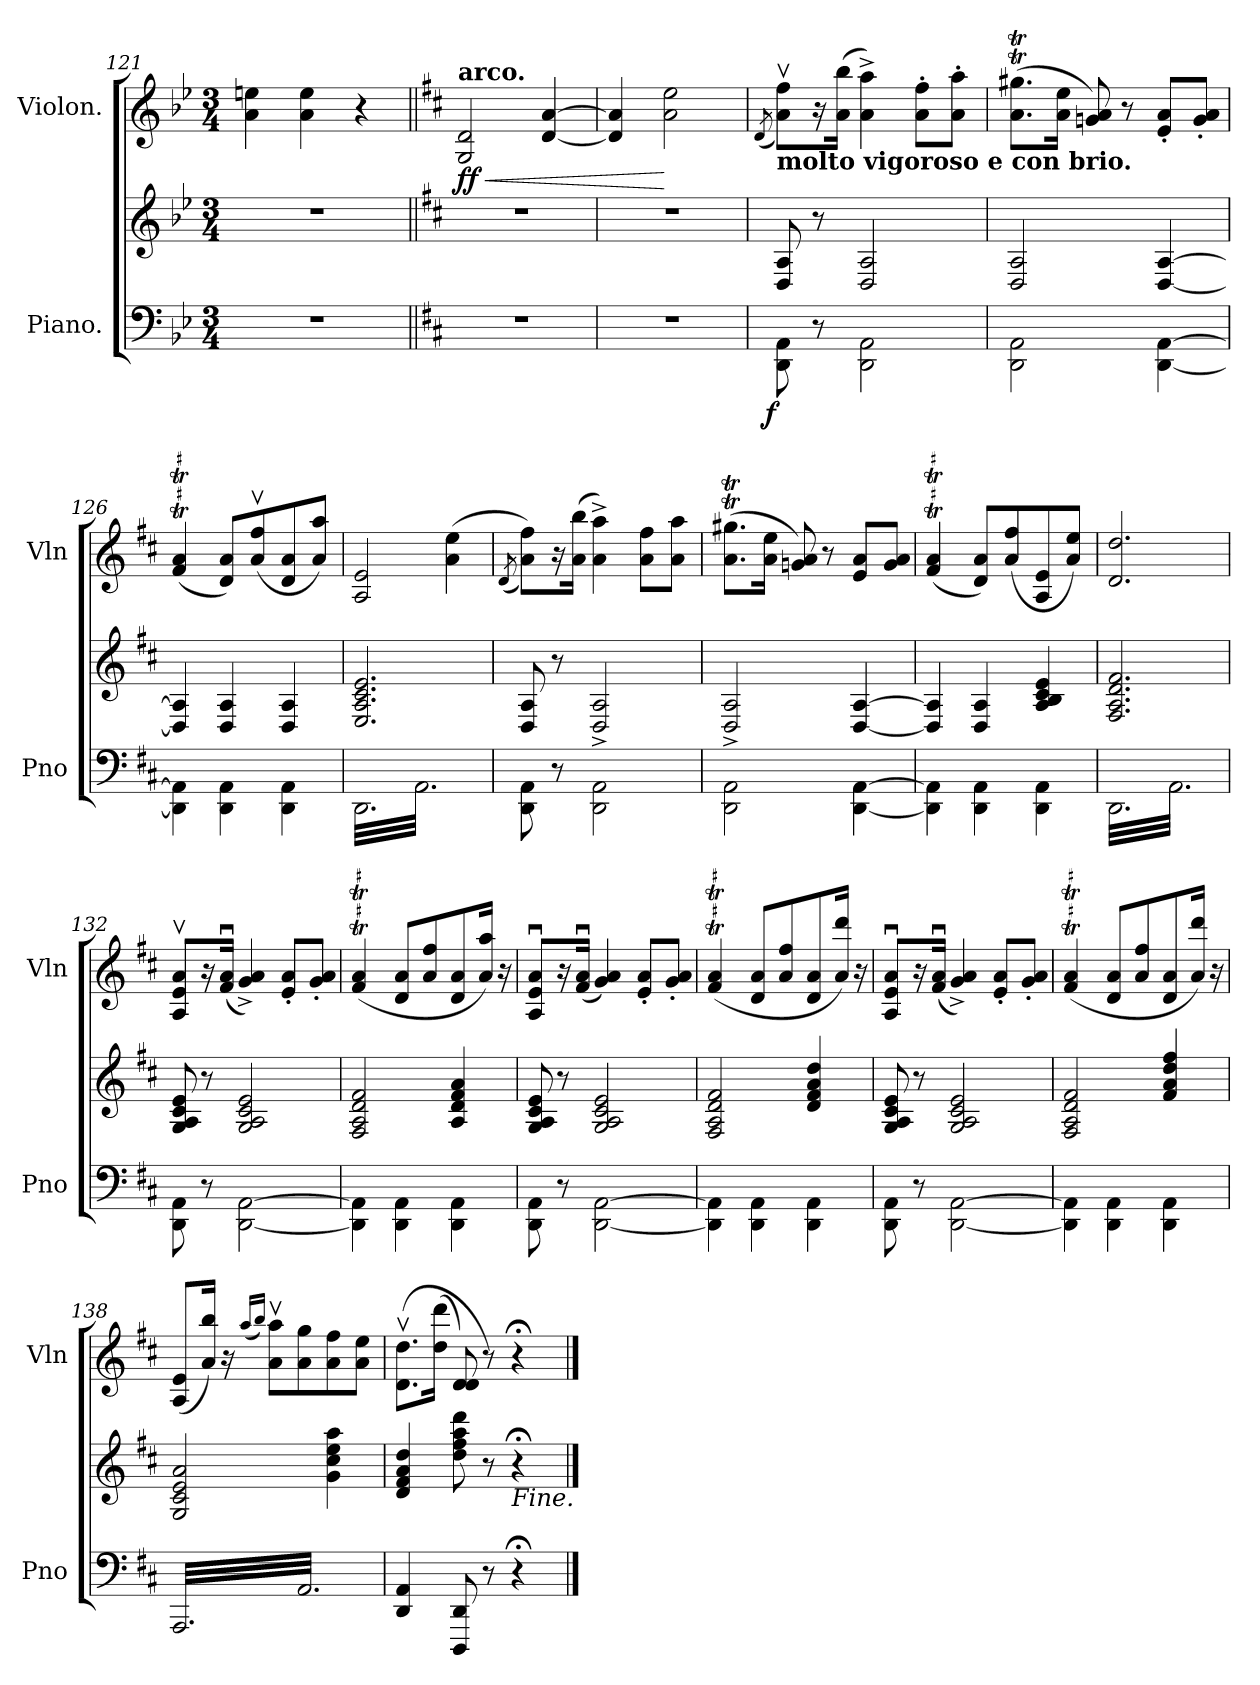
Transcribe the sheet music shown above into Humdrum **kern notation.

**kern	**kern	**dynam	**kern	**dynam
*part2	*part2	*part2	*part1	*part1
*staff3	*staff2	*staff2/3	*staff1	*staff1
*I"Piano.	*	*	*I"Violon.	*
*I'Pno	*	*	*I'Vln	*
*clefF4	*clefG2	*	*clefG2	*
*k[b-e-]	*k[b-e-]	*	*k[b-e-]	*
*M3/4	*M3/4	*	*M3/4	*
=121	=121	=121	=121	=121
2.r	2.r	.	4a\ 4een\	.
.	.	.	4a\ 4ee\	.
.	.	.	4r	.
=122||	=122||	=122||	=122||	=122||
*k[f#c#]	*k[f#c#]	*	*k[f#c#]	*
!	!	!	!LO:TX:a:B:t=arco.	!
!	!	!	!	!LO:HP:b
2.r	2.r	.	2G/ 2d/	< ff
.	.	.	[4d/ [4a/	.
=123	=123	=123	=123	=123
2.r	2.r	.	4d]/ 4a]/	.
.	.	.	2a\ 2ee\	[
=124	=124	=124	=124	=124
.	.	.	(>8qd/	.
!	!	!	!LO:TX:b:B:t=molto vigoroso e con brio.	!
!	!	!LO:DY:b=2:rj	!	!
8DD\ 8AA\	8D/ 8A/	f	8av\ 8ff#v\L)	.
8r	8r	.	16r	.
.	.	.	(16a\ 16bb\Jk	.
2DD\ 2AA\	2D/ 2A/	.	4a^\ 4aa^\)	.
.	.	.	8a'\ 8ff#'\L	.
.	.	.	8a'\ 8aa'\J	.
=125	=125	=125	=125	=125
2DD\ 2AA\	2D/ 2A/	.	(8.aT\ 8.gg#XT\L	.
.	.	.	16a\ 16ee\Jk	.
.	.	.	8gn/ 8a/)	.
.	.	.	8r	.
[4DD\ [4AA\	[4D/ [4A/	.	8e'/ 8a'/L	.
.	.	.	8g'/ 8a'/J	.
=126	=126	=126	=126	=126
4DD]\ 4AA]\	4D]/ 4A]/	.	(4f#T/ 4aT/	.
4DD\ 4AA\	4D/ 4A/	.	8d/ 8a/L)	.
.	.	.	(8av/ 8ff#v/	.
4DD\ 4AA\	4D/ 4A/	.	8d/ 8a/	.
.	.	.	8a/ 8aa/J)	.
=127	=127	=127	=127	=127
*tremolo	*	*	*	*
32DD\LLL	2.E/ 2.A/ 2.c#/ 2.e/	.	2A/ 2e/	.
32AA\	.	.	.	.
32DD\	.	.	.	.
32AA\	.	.	.	.
32DD\	.	.	.	.
32AA\	.	.	.	.
32DD\	.	.	.	.
32AA\	.	.	.	.
32DD\	.	.	.	.
32AA\	.	.	.	.
32DD\	.	.	.	.
32AA\	.	.	.	.
32DD\	.	.	.	.
32AA\	.	.	.	.
32DD\	.	.	.	.
32AA\	.	.	.	.
32DD\	.	.	(4a\ 4ee\	.
32AA\	.	.	.	.
32DD\	.	.	.	.
32AA\	.	.	.	.
32DD\	.	.	.	.
32AA\	.	.	.	.
32DD\	.	.	.	.
32AA\JJJ	.	.	.	.
*Xtremolo	*	*	*	*
=128	=128	=128	=128	=128
.	.	.	(>8qd/	.
8DD\ 8AA\	8D/ 8A/	.	8a\ 8ff#\L))	.
.	.	.	.	.
.	.	.	.	.
.	.	.	.	.
8r	8r	.	16r	.
.	.	.	.	.
.	.	.	(16a\ 16bb\Jk	.
.	.	.	.	.
2DD\ 2AA\	2D^/ 2A^/	.	4a^\ 4aa^\)	.
.	.	.	.	.
.	.	.	.	.
.	.	.	.	.
.	.	.	8a\ 8ff#\L	.
.	.	.	8a\ 8aa\J	.
=129	=129	=129	=129	=129
2DD\ 2AA\	2D^/ 2A^/	.	(8.aT\ 8.gg#XT\L	.
.	.	.	16a\ 16ee\Jk	.
.	.	.	8gn/ 8a/)	.
.	.	.	8r	.
[4DD\ [4AA\	[4D/ [4A/	.	8e/ 8a/L	.
.	.	.	8g/ 8a/J	.
=130	=130	=130	=130	=130
4DD]\ 4AA]\	4D]/ 4A]/	.	(4f#T/ 4aT/	.
4DD\ 4AA\	4D/ 4A/	.	8d/ 8a/L)	.
.	.	.	(8a/ 8ff#/	.
4DD\ 4AA\	4A/ 4B/ 4c#/ 4e/	.	8A/ 8e/	.
.	.	.	8a/ 8ee/J)	.
=131	=131	=131	=131	=131
*tremolo	*	*	*	*
32DD\LLL	2.F#/ 2.A/ 2.d/ 2.f#/	.	2.d/ 2.dd/	.
32AA\	.	.	.	.
32DD\	.	.	.	.
32AA\	.	.	.	.
32DD\	.	.	.	.
32AA\	.	.	.	.
32DD\	.	.	.	.
32AA\	.	.	.	.
32DD\	.	.	.	.
32AA\	.	.	.	.
32DD\	.	.	.	.
32AA\	.	.	.	.
32DD\	.	.	.	.
32AA\	.	.	.	.
32DD\	.	.	.	.
32AA\	.	.	.	.
32DD\	.	.	.	.
32AA\	.	.	.	.
32DD\	.	.	.	.
32AA\	.	.	.	.
32DD\	.	.	.	.
32AA\	.	.	.	.
32DD\	.	.	.	.
32AA\JJJ	.	.	.	.
*Xtremolo	*	*	*	*
=132	=132	=132	=132	=132
8DD\ 8AA\	8G/ 8A/ 8c#/ 8e/	.	8Av/ 8ev/ 8av/L	.
.	.	.	.	.
.	.	.	.	.
.	.	.	.	.
8r	8r	.	16r	.
.	.	.	.	.
.	.	.	(16f#u/ 16au/Jk	.
.	.	.	.	.
[2DD\ [2AA\	2G/ 2A/ 2c#/ 2e/	.	4g^>/ 4a^>/)	.
.	.	.	.	.
.	.	.	.	.
.	.	.	.	.
.	.	.	8e'/ 8a'/L	.
.	.	.	8g'/ 8a'/J	.
=133	=133	=133	=133	=133
4DD]\ 4AA]\	2F#/ 2A/ 2d/ 2f#/	.	(4f#T/ 4aT/	.
4DD\ 4AA\	.	.	8d/ 8a/L	.
.	.	.	8a/ 8ff#/	.
4DD\ 4AA\	4A/ 4d/ 4f#/ 4a/	.	8d/ 8a/	.
.	.	.	16a/ 16aa/Jk)	.
.	.	.	16r	.
=134	=134	=134	=134	=134
8DD\ 8AA\	8G/ 8A/ 8c#/ 8e/	.	8Au/ 8eu/ 8au/L	.
8r	8r	.	16r	.
.	.	.	(16f#u/ 16au/Jk	.
[2DD\ [2AA\	2G/ 2A/ 2c#/ 2e/	.	4g/ 4a/)	.
.	.	.	8e'/ 8a'/L	.
.	.	.	8g'/ 8a'/J	.
=135	=135	=135	=135	=135
4DD]\ 4AA]\	2F#/ 2A/ 2d/ 2f#/	.	(4f#T/ 4aT/	.
4DD\ 4AA\	.	.	8d/ 8a/L	.
.	.	.	8a/ 8ff#/	.
4DD\ 4AA\	4d/ 4f#/ 4a/ 4dd/	.	8d/ 8a/	.
.	.	.	16a/ 16ddd/Jk)	.
.	.	.	16r	.
=136	=136	=136	=136	=136
8DD\ 8AA\	8G/ 8A/ 8c#/ 8e/	.	8Au/ 8eu/ 8au/L	.
8r	8r	.	16r	.
.	.	.	(16f#u/ 16au/Jk	.
[2DD\ [2AA\	2G/ 2A/ 2c#/ 2e/	.	4g^>/ 4a^>/)	.
.	.	.	8e'/ 8a'/L	.
.	.	.	8g'/ 8a'/J	.
=137	=137	=137	=137	=137
4DD]\ 4AA]\	2F#/ 2A/ 2d/ 2f#/	.	(4f#T/ 4aT/	.
4DD\ 4AA\	.	.	8d/ 8a/L	.
.	.	.	8a/ 8ff#/	.
4DD\ 4AA\	4f#/ 4a/ 4dd/ 4ff#/	.	8d/ 8a/	.
.	.	.	16a/ 16ddd/Jk)	.
.	.	.	16r	.
=138	=138	=138	=138	=138
*tremolo	*	*	*	*
32AAA/LLL	2G/ 2c#/ 2e/ 2a/	.	(8A/ 8e/L	.
32AA/	.	.	.	.
32AAA/	.	.	.	.
32AA/	.	.	.	.
32AAA/	.	.	16a/ 16bb/Jk)	.
32AA/	.	.	.	.
32AAA/	.	.	16r	.
32AA/	.	.	.	.
.	.	.	(16qqaa/LL	.
.	.	.	16qqbb/JJ)	.
32AAA/	.	.	8av\ 8aav\L	.
32AA/	.	.	.	.
32AAA/	.	.	.	.
32AA/	.	.	.	.
32AAA/	.	.	8a\ 8gg\	.
32AA/	.	.	.	.
32AAA/	.	.	.	.
32AA/	.	.	.	.
32AAA/	4g\ 4cc#\ 4ee\ 4aa\	.	8a\ 8ff#\	.
32AA/	.	.	.	.
32AAA/	.	.	.	.
32AA/	.	.	.	.
32AAA/	.	.	8a\ 8ee\J	.
32AA/	.	.	.	.
32AAA/	.	.	.	.
32AA/JJJ	.	.	.	.
*Xtremolo	*	*	*	*
=139	=139	=139	=139	=139
4DD/ 4AA/	4d/ 4f#/ 4a/ 4dd/	.	(8.dv\ 8.ddv\L	.
.	.	.	.	.
.	.	.	.	.
.	.	.	.	.
.	.	.	.	.
.	.	.	.	.
.	.	.	(16dd\ 16ddd\Jk	.
.	.	.	.	.
8DDD/ 8DD/	8dd\ 8ff#\ 8aa\ 8ddd\	.	8d/ 8d/)	.
.	.	.	.	.
.	.	.	.	.
.	.	.	.	.
8r	8r	.	8r)	.
!	!LO:TX:b:i:t=Fine.	!	!	!
4r;<	4r;<	.	4r;<	.
==	==	==	==	==
*-	*-	*-	*-	*-
